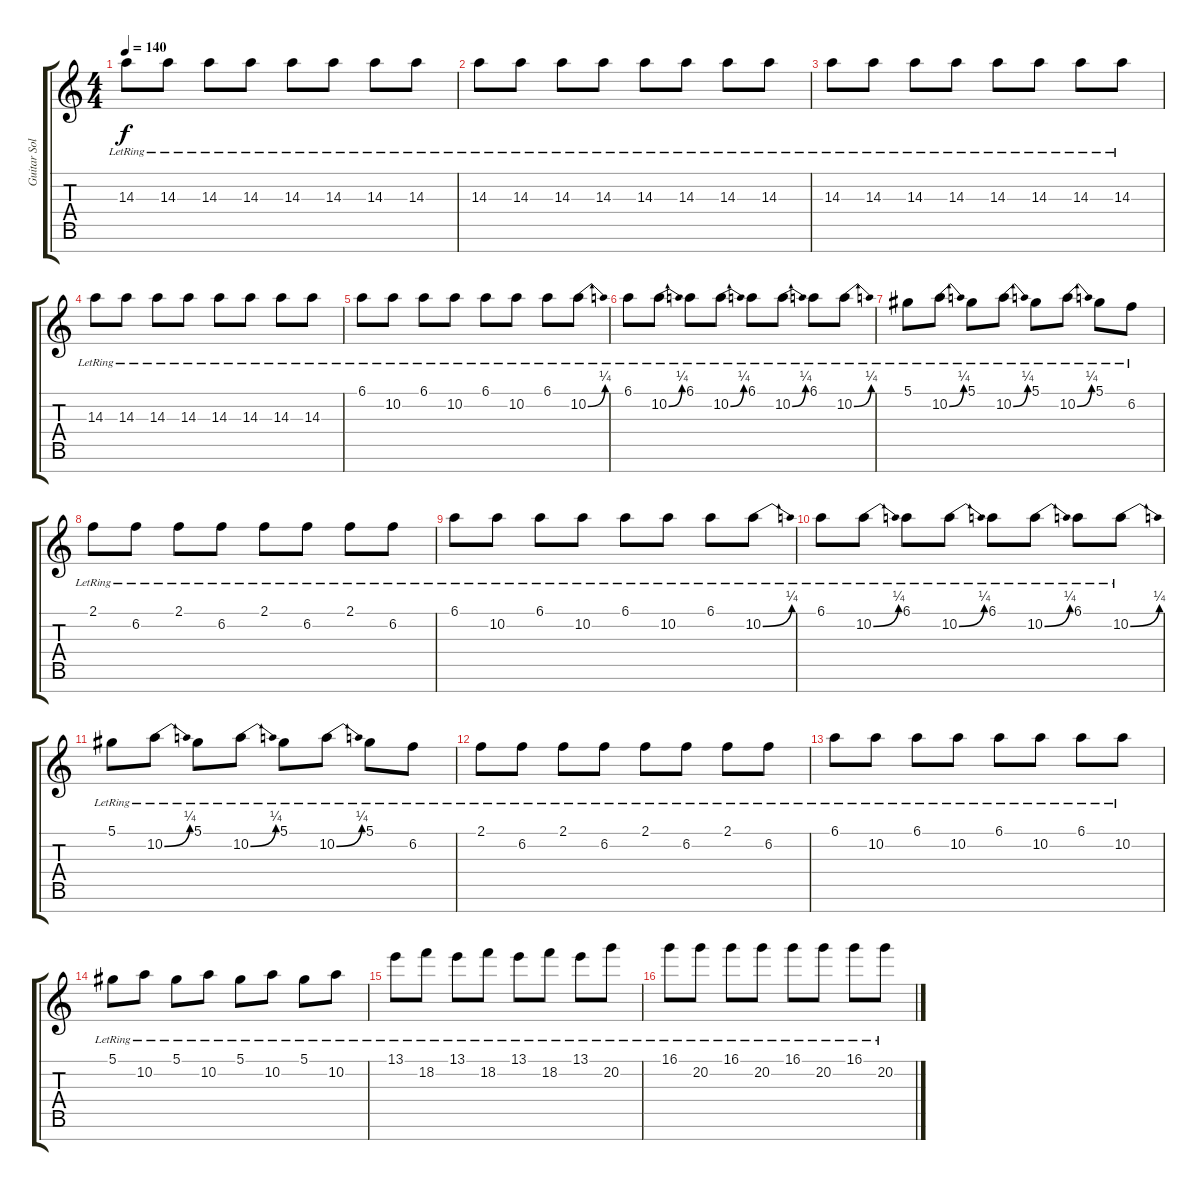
\track ("Guitar Solo" "Guitar Sol") {instrument distortionguitar}
\staff {score tabs}
\tuning (Eb4 B3 G3 D3 Bb2 F2 C2) {hide}
\ts (4 4)
\tempo 140
\clef g2
\ks c
14.3{lr}.8{dy f} 14.3{lr}.8 14.3{lr}.8 14.3{lr}.8 14.3{lr}.8 14.3{lr}.8 14.3{lr}.8 14.3{lr}.8 |
14.3{lr}.8 14.3{lr}.8 14.3{lr}.8 14.3{lr}.8 14.3{lr}.8 14.3{lr}.8 14.3{lr}.8 14.3{lr}.8 |
14.3{lr}.8 14.3{lr}.8 14.3{lr}.8 14.3{lr}.8 14.3{lr}.8 14.3{lr}.8 14.3{lr}.8 14.3{lr}.8 |
14.3{lr}.8 14.3{lr}.8 14.3{lr}.8 14.3{lr}.8 14.3{lr}.8 14.3{lr}.8 14.3{lr}.8 14.3{lr}.8 |
6.1{lr}.8 10.2{lr}.8 6.1{lr}.8 10.2{lr}.8 6.1{lr}.8 10.2{lr}.8 6.1{lr}.8 10.2{be (bend 0 0 60 1) lr}.8 |
6.1{lr}.8 10.2{be (bend 0 0 60 1) lr}.8 6.1{lr}.8 10.2{be (bend 0 0 60 1) lr}.8 6.1{lr}.8 10.2{be (bend 0 0 60 1) lr}.8 6.1{lr}.8 10.2{be (bend 0 0 60 1) lr}.8 |
5.1{lr}.8 10.2{be (bend 0 0 60 1) lr}.8 5.1{lr}.8 10.2{be (bend 0 0 60 1) lr}.8 5.1{lr}.8 10.2{be (bend 0 0 60 1) lr}.8 5.1{lr}.8 6.2{lr}.8 |
2.1{lr}.8 6.2{lr}.8 2.1{lr}.8 6.2{lr}.8 2.1{lr}.8 6.2{lr}.8 2.1{lr}.8 6.2{lr}.8 |
6.1{lr}.8 10.2{lr}.8 6.1{lr}.8 10.2{lr}.8 6.1{lr}.8 10.2{lr}.8 6.1{lr}.8 10.2{be (bend 0 0 60 1) lr}.8 |
6.1{lr}.8 10.2{be (bend 0 0 60 1) lr}.8 6.1{lr}.8 10.2{be (bend 0 0 60 1) lr}.8 6.1{lr}.8 10.2{be (bend 0 0 60 1) lr}.8 6.1{lr}.8 10.2{be (bend 0 0 60 1) lr}.8 |
5.1{lr}.8 10.2{be (bend 0 0 60 1) lr}.8 5.1{lr}.8 10.2{be (bend 0 0 60 1) lr}.8 5.1{lr}.8 10.2{be (bend 0 0 60 1) lr}.8 5.1{lr}.8 6.2{lr}.8 |
2.1{lr}.8 6.2{lr}.8 2.1{lr}.8 6.2{lr}.8 2.1{lr}.8 6.2{lr}.8 2.1{lr}.8 6.2{lr}.8 |
6.1{lr}.8 10.2{lr}.8 6.1{lr}.8 10.2{lr}.8 6.1{lr}.8 10.2{lr}.8 6.1{lr}.8 10.2{lr}.8 |
5.1{lr}.8 10.2{lr}.8 5.1{lr}.8 10.2{lr}.8 5.1{lr}.8 10.2{lr}.8 5.1{lr}.8 10.2{lr}.8 |
13.1{lr}.8 18.2{lr}.8 13.1{lr}.8 18.2{lr}.8 13.1{lr}.8 18.2{lr}.8 13.1{lr}.8 20.2{lr}.8 |
16.1{lr}.8 20.2{lr}.8 16.1{lr}.8 20.2{lr}.8 16.1{lr}.8 20.2{lr}.8 16.1{lr}.8 20.2{lr}.8
